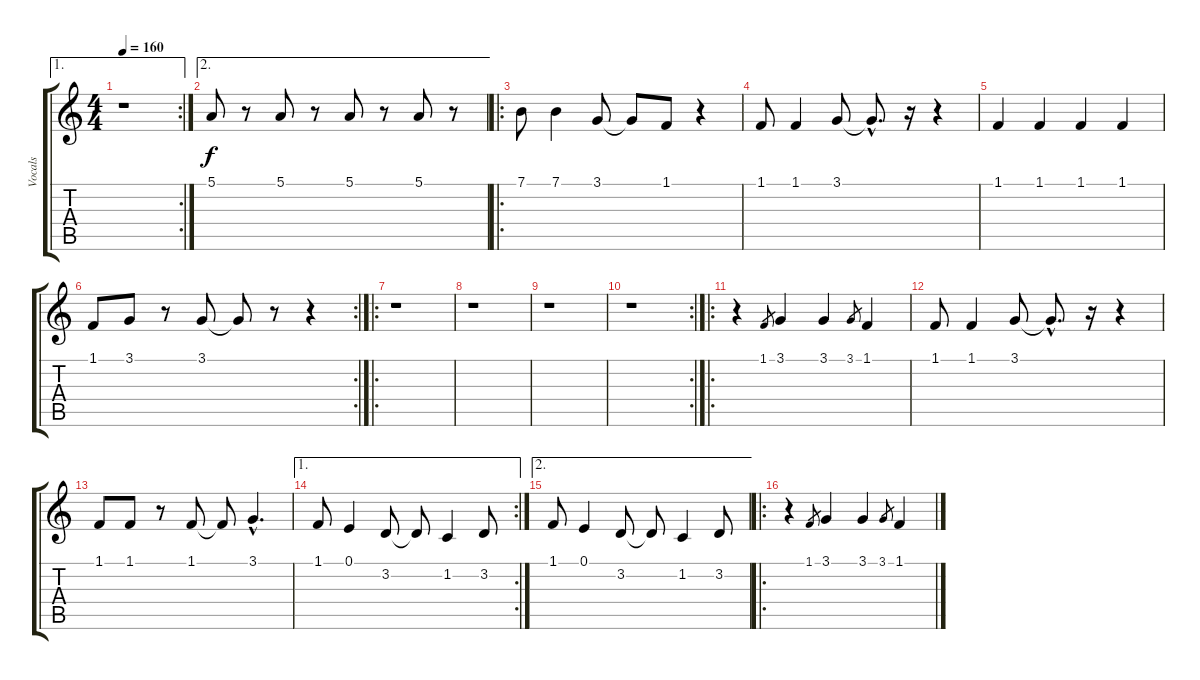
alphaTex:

\track ("Vocals" "Vocals") {instrument trumpet}
\staff {score tabs}
\tuning (E4 B3 G3 D3 A2 E2) {hide}
\ae 1
\rc 2
\ts (4 4)
\tempo 160
\clef g2
\ks c
r.1{dy f} |
\ae 2
5.1.8 r.8 5.1.8 r.8 5.1.8 r.8 5.1.8 r.8 |
\ro
7.1.8 7.1.4 3.1.8 3.1{t}.8 1.1.8 r.4 |
1.1.8 1.1.4 3.1.8 3.1{hac t}.8{d} r.16 r.4 |
1.1.4 1.1.4 1.1.4 1.1.4 |
\rc 2
1.1.8 3.1.8 r.8 3.1.8 3.1{t}.8 r.8 r.4 |
\ro
r.1 |
r.1 |
r.1 |
\rc 2
r.1 |
\ro
r.4 1.1.8{gr} 3.1.4 3.1.4 3.1.8{gr} 1.1.4 |
1.1.8 1.1.4 3.1.8 3.1{hac t}.8{d} r.16 r.4 |
1.1.8 1.1.8 r.8 1.1.8 1.1{t}.8 3.1{hac}.4{d} |
\ae 1
\rc 2
1.1.8 0.1.4 3.2.8 3.2{t}.8 1.2.4 3.2.8 |
\ae 2
1.1.8 0.1.4 3.2.8 3.2{t}.8 1.2.4 3.2.8 |
\ro
r.4 1.1.8{gr} 3.1.4 3.1.4 3.1.8{gr} 1.1.4
